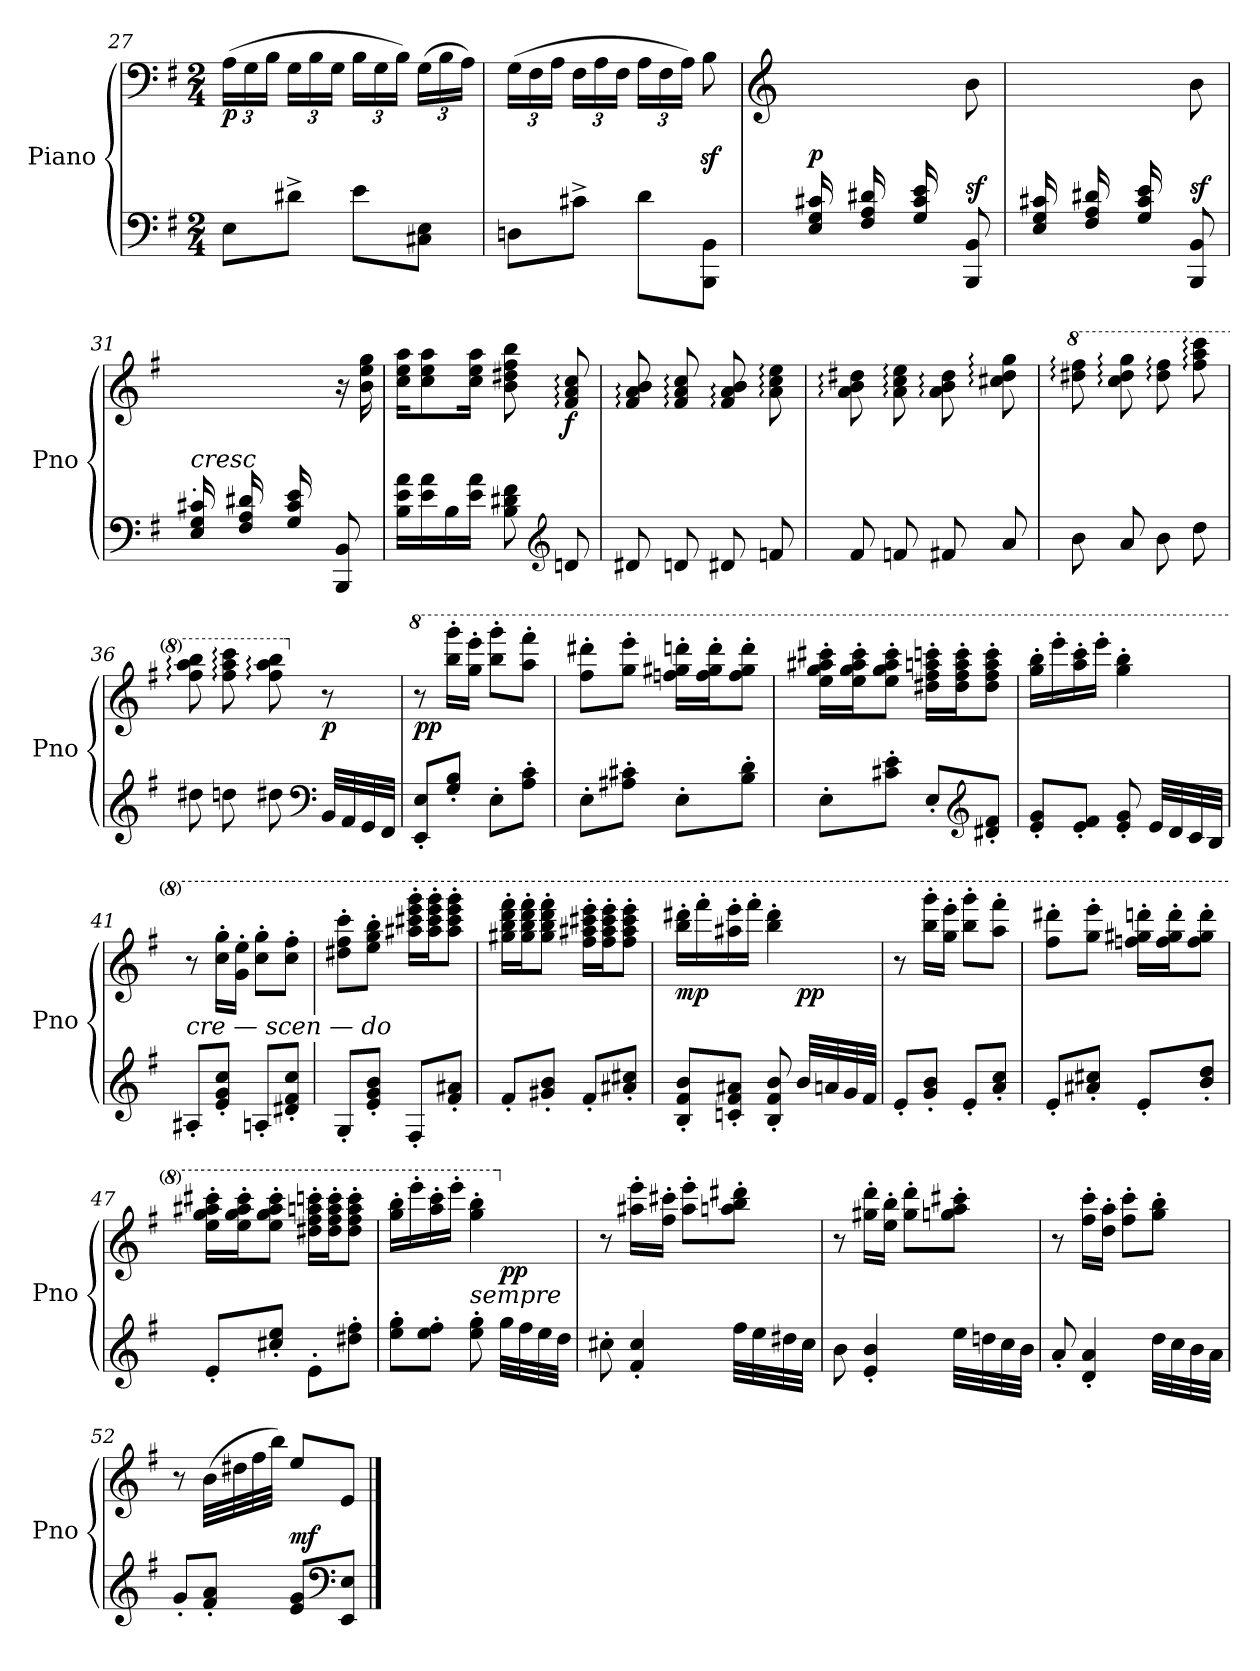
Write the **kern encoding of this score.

**kern	**kern	**dynam
*part1	*part1	*part1
*staff2	*staff1	*staff1/2
*I"Piano	*	*
*I'Pno	*	*
*clefF4	*clefF4	*
*k[f#]	*k[f#]	*
*M2/4	*M2/4	*
*	*Xbrackettup	*
=27	=27	=27
!	!	!LO:DY:b
8E\L	(>24A\LL	p
.	24G\	.
.	24B\JJ	.
8d#X^\J	24G\LL	.
.	24B\	.
.	24G\JJ	.
8e\L	24B\LL	.
.	24G\	.
.	24B\JJ)	.
8C#X\ 8E\J	(>24G\LL	.
.	24B\	.
.	24A\JJ)	.
=28	=28	=28
8Dn\L	(>24G\LL	.
.	24F#\	.
.	24A\JJ	.
8c#X^\J	24F#\LL	.
.	24A\	.
.	24F#\JJ	.
8d\L	24A\LL	.
.	24F#\	.
.	24A\JJ)	.
8BBB\ 8BB\J	8Bz<\	.
!!LO:LB:g=z
=29	=29	=29
*	*clefG2	*
*^	*	*
!	!	!	!LO:DY:b
16E/ 16G/ 16c#X/LL	8ryy	16ryy	p
16ryy	.	16e\ 16g\ 16cc#X\	.
16F#/ 16A/ 16d#X/	8ryy	16ryy	.
16ryy	.	16f#\ 16a\ 16dd#X\JJ	.
16G/ 16c#/ 16e/LL	8ryy	16ryy	.
8.ryy	.	16g\ 16cc#\ 16ee\JJ	.
!	!	!	!LO:DY:a=2
.	8BBB/ 8BB/	8b\	sf
=30	=30	=30	=30
16E/ 16G/ 16c#X/LL	8ryy	16ryy	.
16ryy	.	16e\ 16g\ 16cc#X\	.
16F#/ 16A/ 16d#X/	8ryy	16ryy	.
16ryy	.	16f#\ 16a\ 16dd#X\JJ	.
16G/ 16c#/ 16e/LL	8ryy	16ryy	.
8.ryy	.	16g\ 16cc#\ 16ee\JJ	.
!	!	!	!LO:DY:a=2
.	8BBB/ 8BB/	8b\	sf
=31	=31	=31	=31
!	!	!LO:TX:b:i:t=cresc	!
!	!	!LO:TX:b:t=.	!
16E/ 16G/ 16c#X/LL	8ryy	16ryy	.
16ryy	.	16e\ 16g\ 16cc#X\	.
16F#/ 16A/ 16d#X/	8ryy	16ryy	.
16ryy	.	16f#\ 16a\ 16dd#X\JJ	.
16G/ 16c#/ 16e/LL	8ryy	16ryy	.
8.ryy	.	16g\ 16cc#\ 16ee\JJ	.
.	8BBB/ 8BB/	16r	.
.	.	16b\ 16ee\ 16gg\	.
*v	*v	*	*
=32	=32	=32
16B\ 16e\ 16a\LL	16cc\ 16ee\ 16aa\KL	.
16e\ 16a\	8cc\ 8ee\ 8aa\	.
16B\	.	.
16e\ 16a\JJ	16cc\ 16ee\ 16aa\Jk	.
8B\ 8d#X\ 8f#\	8b\ 8dd#X\ 8ff#\ 8bb\	.
*clefG2	*	*
!	!	!LO:DY:b
8dn/	8f#/: 8a/: 8cc/:	f
=33	=33	=33
8d#X/	8f#/: 8a/: 8b/:	.
8dn/	8f#/: 8a/: 8cc/:	.
8d#X/	8f#/: 8a/: 8b/:	.
8fn/	8a\: 8cc\: 8ee\:	.
!!LO:LB:g=z
=34	=34	=34
8f#/	8a\: 8b\: 8dd#X\:	.
8fn/	8a\: 8cc\: 8ee\:	.
8f#X/	8a\: 8b\: 8dd#\:	.
8a/	8cc#X\: 8dd#\: 8gg\:	.
=35	=35	=35
*	*8va	*
8b\	8ddd#X\: 8fff#\:	.
8a/	8ccc\: 8ddd#\: 8ggg\:	.
8b\	8ddd#\: 8fff#\:	.
8dd\	8fff#\: 8aaa\: 8cccc\:	.
=36	=36	=36
8dd#X\	8fff#\: 8aaa\: 8bbb\:	.
8ddn\	8fff#\: 8aaa\: 8cccc\:	.
8dd#X\	8fff#\: 8aaa\: 8bbb\:	.
*clefF4	*	*
*	*X8va	*
!	!	!LO:DY:b
32BB/LLL	8r	p
32AA/	.	.
32GG/	.	.
32FF#/JJJ	.	.
=37	=37	=37
*	*8va	*
!	!	!LO:DY:b
8EE/' 8E/'L	8r	pp
8G/' 8B/'J	16bbb\' 16gggg\'LL	.
.	16ggg\' 16eeee\'JJ	.
8E'\L	8bbb\' 8gggg\'L	.
8A\' 8c\'J	8aaa\' 8ffff#\'J	.
!!LO:LB:g=z
=38	=38	=38
8E'\L	8fff#\' 8dddd#X\'L	.
8A#X\' 8c#X\'J	8ggg\' 8eeee\'J	.
8E'\L	16fffn\' 16ggg#X\' 16ddddn\'LL	.
.	16fff\' 16ggg#\' 16dddd\'J	.
8B\' 8d\'J	8fff\' 8ggg#\' 8dddd\'J	.
=39	=39	=39
8E'\L	16eee\' 16ggg\' 16aaa#X\' 16cccc#X\'LL	.
.	16eee\' 16ggg\' 16aaa#\' 16cccc#\'J	.
8c#X\' 8e\'J	8eee\' 8ggg\' 8aaa#\' 8cccc#\'J	.
8E'/L	16ddd#X\' 16fff#\' 16aaan\' 16ccccn\'LL	.
.	16ddd#\' 16fff#\' 16aaa\' 16cccc\'J	.
*clefG2	*	*
8d#X/' 8f#/'J	8ddd#\' 8fff#\' 8aaa\' 8cccc\'J	.
=40	=40	=40
8e/' 8g/'L	16ggg\' 16bbb\'LL	.
.	16eeee'\	.
8e/' 8f#/'J	16aaa\' 16cccc\'	.
.	16eeee'\JJ	.
8e/' 8g/'	4ggg\' 4bbb\'	.
32e/LLL	.	.
32d/	.	.
32c/	.	.
32B/JJJ	.	.
=41	=41	=41
!	!LO:TX:b:i:t=cre   —   scen —   do	!
8A#X'/L	8r	.
8e/' 8g/' 8cc/'J	16ccc\' 16ggg\'LL	.
.	16gg\' 16eee\'JJ	.
8An'/L	8ccc\' 8ggg\'L	.
8d#X/' 8f#/' 8cc/'J	8ccc\' 8fff#\'J	.
=42	=42	=42
8G'/L	8ddd#X\' 8fff#\' 8cccc\'L	.
8e/' 8g/' 8b/'J	8eee\' 8ggg\' 8bbb\'J	.
8F#'/L	16aaa#X\' 16cccc#X\' 16eeee\' 16gggg\'LL	.
.	16aaa#\' 16cccc#\' 16eeee\' 16gggg\'J	.
8f#/' 8a#X/'J	8aaa#\' 8cccc#\' 8eeee\' 8gggg\'J	.
!!LO:LB:g=z
=43	=43	=43
8f#'/L	16ggg#X\' 16bbb\' 16dddd\' 16ffff#\'LL	.
.	16ggg#\' 16bbb\' 16dddd\' 16ffff#\'J	.
8g#X/' 8b/'J	8ggg#\' 8bbb\' 8dddd\' 8ffff#\'J	.
8f#'/L	16fff#\' 16aaa#X\' 16cccc#X\' 16eeee\'LL	.
.	16fff#\' 16aaa#\' 16cccc#\' 16eeee\'J	.
8a#X/' 8cc#X/'J	8fff#\' 8aaa#\' 8cccc#\' 8eeee\'J	.
=44	=44	=44
!	!	!LO:DY:b
*	*^	*
8B/' 8f#/' 8b/'L	16bbb\' 16dddd#X\'LL	4.ryy	mp
.	16ffff#'\	.	.
8cn/' 8f#/' 8a#X/'J	16aaa#X\' 16eeee\'	.	.
.	16ffff#'\JJ	.	.
8B/' 8f#/' 8b/'	4bbb\' 4dddd#\'	.	.
!	!	!	!LO:DY:b
32b/LLL	.	8ryy	pp
32an/	.	.	.
32g/	.	.	.
32f#/JJJ	.	.	.
*	*v	*v	*
=45	=45	=45
8e'/L	8r	.
8g/' 8b/'J	16bbb\' 16gggg\'LL	.
.	16ggg\' 16eeee\'JJ	.
8e'/L	8bbb\' 8gggg\'L	.
8a/' 8cc/'J	8aaa\' 8ffff#\'J	.
=46	=46	=46
8e'/L	8fff#\' 8dddd#X\'L	.
8a#X/' 8cc#X/'J	8ggg\' 8eeee\'J	.
8e'/L	16fffn\' 16ggg#X\' 16ddddn\'LL	.
.	16fff\' 16ggg#\' 16dddd\'J	.
8b/' 8dd/'J	8fff\' 8ggg#\' 8dddd\'J	.
=47	=47	=47
8e'/L	16eee\' 16ggg\' 16aaa#X\' 16cccc#X\'LL	.
.	16eee\' 16ggg\' 16aaa#\' 16cccc#\'J	.
8cc#X/' 8ee/'J	8eee\' 8ggg\' 8aaa#\' 8cccc#\'J	.
8e'\L	16ddd#X\' 16fff#\' 16aaan\' 16ccccn\'LL	.
.	16ddd#\' 16fff#\' 16aaa\' 16cccc\'J	.
8dd#X\' 8ff#\'J	8ddd#\' 8fff#\' 8aaa\' 8cccc\'J	.
!!LO:PB:g=z
=48	=48	=48
*	*^	*
8ee\' 8gg\'L	16ggg\' 16bbb\'LL	4.ryy	.
.	16eeee'\	.	.
8ee\' 8ff#\'J	16aaa\' 16cccc\'	.	.
.	16eeee'\JJ	.	.
!	!LO:TX:b:i:t=sempre	!	!
8ee\' 8gg\'	4ggg\' 4bbb\'	.	.
!	!	!	!LO:DY:b
32gg\LLL	.	8ryy	pp
32ff#\	.	.	.
32ee\	.	.	.
32dd\JJJ	.	.	.
*	*v	*v	*
=49	=49	=49
*	*X8va	*
8cc#X'\	8r	.
4f#/' 4cc#/'	16aa#X\' 16eee\'LL	.
.	16ff#\' 16ccc#X\'JJ	.
.	8aa#\' 8eee\'L	.
32ff#\LLL	8aan\' 8bb\' 8ddd#X\'J	.
32ee\	.	.
32dd#X\	.	.
32cc#\JJJ	.	.
=50	=50	=50
8b\	8r	.
4e/' 4b/'	16gg#X\' 16ddd\'LL	.
.	16ee\' 16bb\'JJ	.
.	8gg#\' 8ddd\'L	.
32ee\LLL	8ggn\' 8aa\' 8ccc#X\'J	.
32ddni\	.	.
32cc\	.	.
32b\JJJ	.	.
=51	=51	=51
8a'/	8r	.
4d/' 4a/'	16ff#\' 16ccc\'LL	.
.	16dd\' 16aa\'JJ	.
.	8ff#\' 8ccc\'L	.
32dd\LLL	8gg\' 8bb\'J	.
32cc\	.	.
32b\	.	.
32a\JJJ	.	.
!!LO:LB:g=z
=52	=52	=52
8g'/L	8r	.
8f#/' 8a/'J	(>32b\LLL	.
.	32dd#X\	.
.	32ff#\	.
.	32bb\JJJ)	.
!	!	!LO:DY:a=2
8e/ 8g/L	8ee/L	mf
*clefF4	*	*
8EE/ 8E/J	8e/J	.
==	==	==
*-	*-	*-
